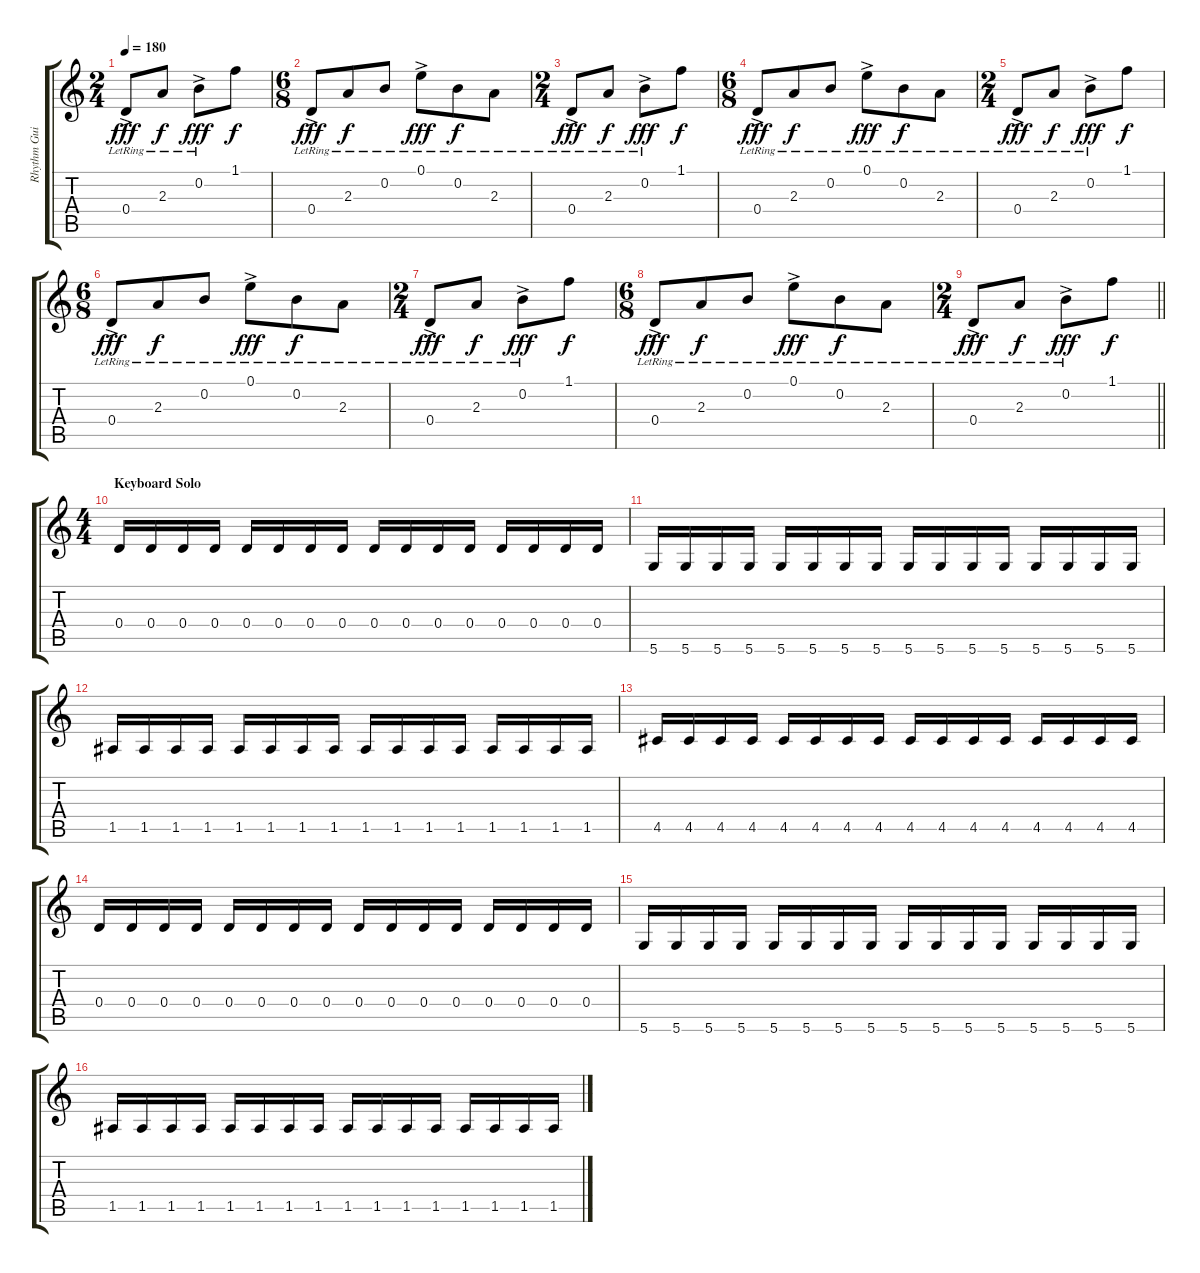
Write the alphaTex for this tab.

\track ("Rhythm Guitar right" "Rhythm Gui") {instrument distortionguitar}
\staff {score tabs}
\tuning (E4 B3 G3 D3 A2 D2) {hide}
\ts (2 4)
\tempo 180
\clef g2
\ks c
0.4{ac lr}.8{dy fff} 2.3{lr}.8{dy f} 0.2{ac lr}.8{dy fff} 1.1.8{dy f} |
\ts (6 8)
0.4{ac lr}.8{dy fff} 2.3{lr}.8{dy f} 0.2{lr}.8 0.1{ac lr}.8{dy fff} 0.2{lr}.8{dy f} 2.3{lr}.8 |
\ts (2 4)
0.4{ac lr}.8{dy fff} 2.3{lr}.8{dy f} 0.2{ac lr}.8{dy fff} 1.1.8{dy f} |
\ts (6 8)
0.4{ac lr}.8{dy fff} 2.3{lr}.8{dy f} 0.2{lr}.8 0.1{ac lr}.8{dy fff} 0.2{lr}.8{dy f} 2.3{lr}.8 |
\ts (2 4)
0.4{ac lr}.8{dy fff} 2.3{lr}.8{dy f} 0.2{ac lr}.8{dy fff} 1.1.8{dy f} |
\ts (6 8)
0.4{ac lr}.8{dy fff} 2.3{lr}.8{dy f} 0.2{lr}.8 0.1{ac lr}.8{dy fff} 0.2{lr}.8{dy f} 2.3{lr}.8 |
\ts (2 4)
0.4{ac lr}.8{dy fff} 2.3{lr}.8{dy f} 0.2{ac lr}.8{dy fff} 1.1.8{dy f} |
\ts (6 8)
0.4{ac lr}.8{dy fff} 2.3{lr}.8{dy f} 0.2{lr}.8 0.1{ac lr}.8{dy fff} 0.2{lr}.8{dy f} 2.3{lr}.8 |
\ts (2 4)
\barLineRight lightlight
0.4{ac lr}.8{dy fff} 2.3{lr}.8{dy f} 0.2{ac lr}.8{dy fff} 1.1.8{dy f} |
\ts (4 4)
\section ("" "Keyboard Solo")
0.4.16{instrument distortionguitar} 0.4.16 0.4.16 0.4.16 0.4.16 0.4.16 0.4.16 0.4.16 0.4.16 0.4.16 0.4.16 0.4.16 0.4.16 0.4.16 0.4.16 0.4.16 |
5.6.16 5.6.16 5.6.16 5.6.16 5.6.16 5.6.16 5.6.16 5.6.16 5.6.16 5.6.16 5.6.16 5.6.16 5.6.16 5.6.16 5.6.16 5.6.16 |
1.5.16 1.5.16 1.5.16 1.5.16 1.5.16 1.5.16 1.5.16 1.5.16 1.5.16 1.5.16 1.5.16 1.5.16 1.5.16 1.5.16 1.5.16 1.5.16 |
4.5.16 4.5.16 4.5.16 4.5.16 4.5.16 4.5.16 4.5.16 4.5.16 4.5.16 4.5.16 4.5.16 4.5.16 4.5.16 4.5.16 4.5.16 4.5.16 |
0.4.16 0.4.16 0.4.16 0.4.16 0.4.16 0.4.16 0.4.16 0.4.16 0.4.16 0.4.16 0.4.16 0.4.16 0.4.16 0.4.16 0.4.16 0.4.16 |
5.6.16 5.6.16 5.6.16 5.6.16 5.6.16 5.6.16 5.6.16 5.6.16 5.6.16 5.6.16 5.6.16 5.6.16 5.6.16 5.6.16 5.6.16 5.6.16 |
1.5.16 1.5.16 1.5.16 1.5.16 1.5.16 1.5.16 1.5.16 1.5.16 1.5.16 1.5.16 1.5.16 1.5.16 1.5.16 1.5.16 1.5.16 1.5.16
